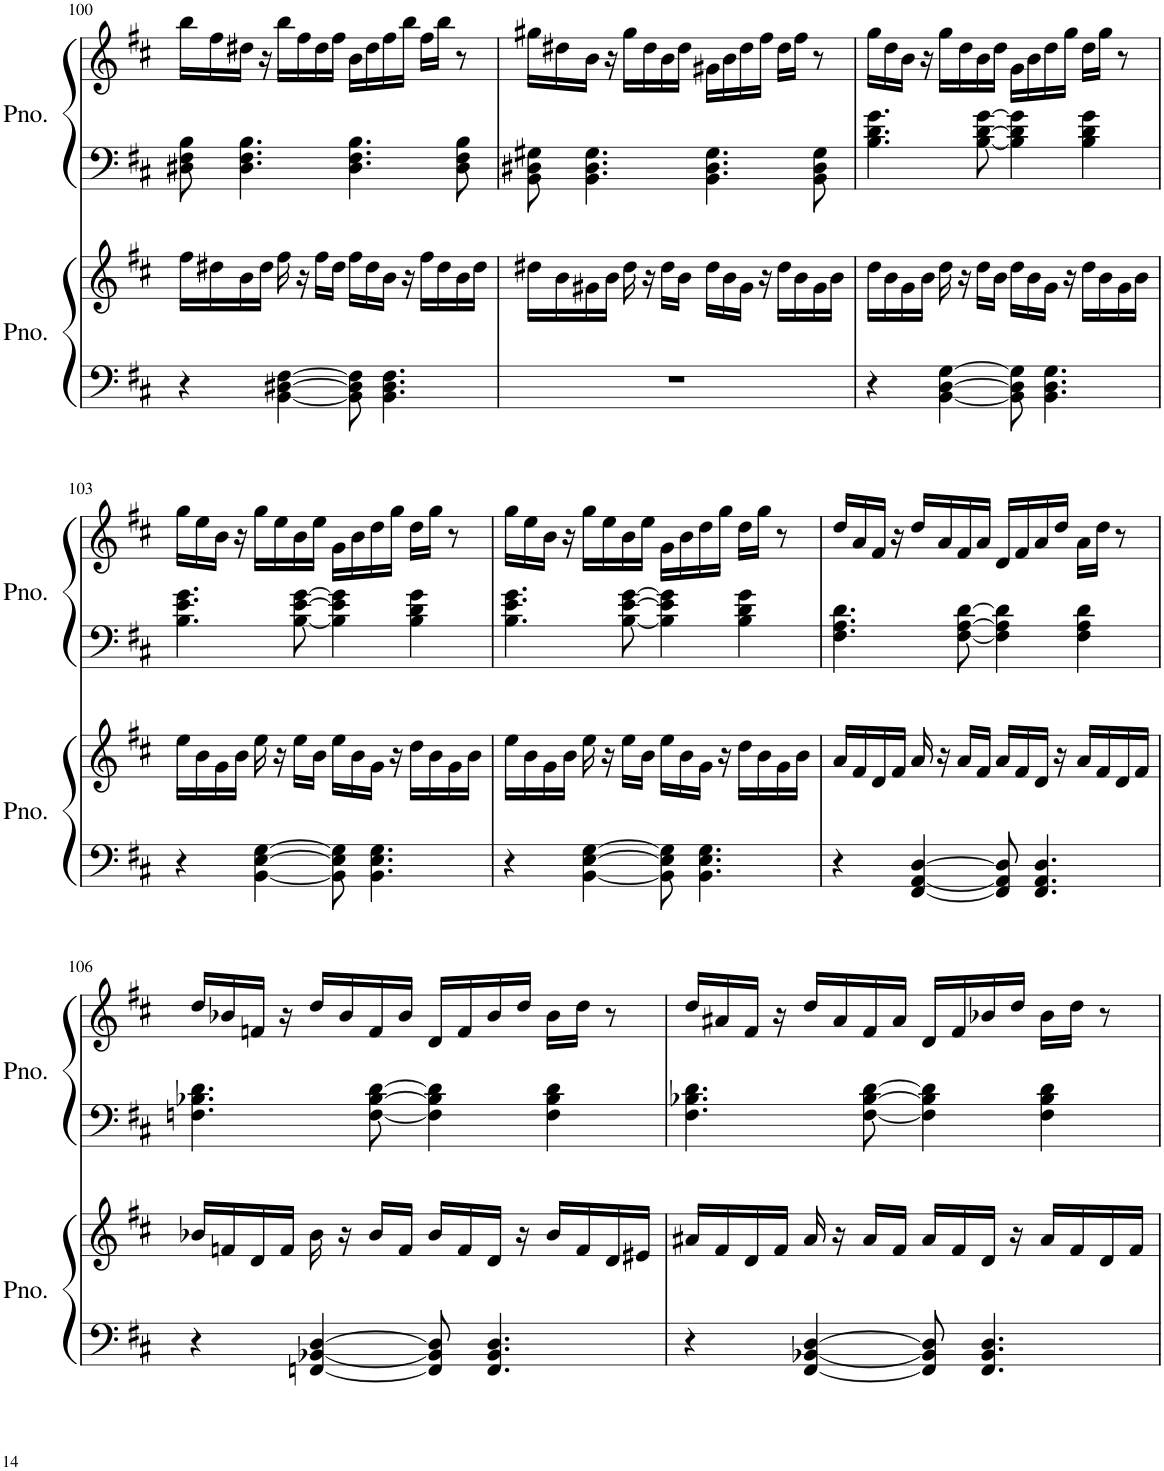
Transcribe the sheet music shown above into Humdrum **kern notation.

**kern	**kern	**kern	**kern
*part2	*part2	*part1	*part1
*staff4	*staff3	*staff2	*staff1
*I"Piano	*	*I"Piano	*
*I'Pno.	*	*I'Pno.	*
!!LO:PB:g=z
*clefF4	*clefG2	*clefF4	*clefG2
*k[f#c#]	*k[f#c#]	*k[f#c#]	*k[f#c#]
*M4/4	*M4/4	*M4/4	*M4/4
=100	=100	=100	=100
4r	16ff#\LL	8D#X\ 8F#\ 8B\	16bb\LL
.	16dd#X\	.	16ff#\
.	16b\	4.D#\ 4.F#\ 4.B\	16dd#X\JJ
.	16dd#\JJ	.	16r
[4BB\ [4D#X\ [4F#\	16ff#\	.	16bb\LL
.	16r	.	16ff#\
.	16ff#\LL	.	16dd#\
.	16dd#\JJ	.	16ff#\JJ
8BB\] 8D#\] 8F#\]	16ff#\LL	4.D#\ 4.F#\ 4.B\	16b\LL
.	16dd#\	.	16dd#\
4.BB\ 4.D#\ 4.F#\	16b\JJ	.	16ff#\
.	16r	.	16bb\JJ
.	16ff#\LL	.	16ff#\LL
.	16dd#\	.	16bb\JJ
.	16b\	8D#\ 8F#\ 8B\	8r
.	16dd#\JJ	.	.
=101	=101	=101	=101
1r	16dd#X\LL	8BB\ 8D#X\ 8G#X\	16gg#X\LL
.	16b\	.	16dd#X\
.	16g#X\	4.BB\ 4.D#\ 4.G#\	16b\JJ
.	16b\JJ	.	16r
.	16dd#\	.	16gg#\LL
.	16r	.	16dd#\
.	16dd#\LL	.	16b\
.	16b\JJ	.	16dd#\JJ
.	16dd#\LL	4.BB\ 4.D#\ 4.G#\	16g#X\LL
.	16b\	.	16b\
.	16g#\JJ	.	16dd#\
.	16r	.	16ff#\JJ
.	16dd#\LL	.	16dd#\LL
.	16b\	.	16ff#\JJ
.	16g#\	8BB\ 8D#\ 8G#\	8r
.	16b\JJ	.	.
=102	=102	=102	=102
4r	16dd\LL	4.B\ 4.d\ 4.g\	16gg\LL
.	16b\	.	16dd\
.	16g\	.	16b\JJ
.	16b\JJ	.	16r
[4BB\ [4D\ [4G\	16dd\	.	16gg\LL
.	16r	.	16dd\
.	16dd\LL	[8B\ [8d\ [8g\	16b\
.	16b\JJ	.	16dd\JJ
8BB\] 8D\] 8G\]	16dd\LL	4B\] 4d\] 4g\]	16g\LL
.	16b\	.	16b\
4.BB\ 4.D\ 4.G\	16g\JJ	.	16dd\
.	16r	.	16gg\JJ
.	16dd\LL	4B\ 4d\ 4g\	16dd\LL
.	16b\	.	16gg\JJ
.	16g\	.	8r
.	16b\JJ	.	.
!!LO:LB:g=z
=103	=103	=103	=103
4r	16ee\LL	4.B\ 4.e\ 4.g\	16gg\LL
.	16b\	.	16ee\
.	16g\	.	16b\JJ
.	16b\JJ	.	16r
[4BB\ [4E\ [4G\	16ee\	.	16gg\LL
.	16r	.	16ee\
.	16ee\LL	[8B\ [8e\ [8g\	16b\
.	16b\JJ	.	16ee\JJ
8BB\] 8E\] 8G\]	16ee\LL	4B\] 4e\] 4g\]	16g\LL
.	16b\	.	16b\
4.BB\ 4.E\ 4.G\	16g\JJ	.	16dd\
.	16r	.	16gg\JJ
.	16dd\LL	4B\ 4d\ 4g\	16dd\LL
.	16b\	.	16gg\JJ
.	16g\	.	8r
.	16b\JJ	.	.
=104	=104	=104	=104
4r	16ee\LL	4.B\ 4.e\ 4.g\	16gg\LL
.	16b\	.	16ee\
.	16g\	.	16b\JJ
.	16b\JJ	.	16r
[4BB\ [4E\ [4G\	16ee\	.	16gg\LL
.	16r	.	16ee\
.	16ee\LL	[8B\ [8e\ [8g\	16b\
.	16b\JJ	.	16ee\JJ
8BB\] 8E\] 8G\]	16ee\LL	4B\] 4e\] 4g\]	16g\LL
.	16b\	.	16b\
4.BB\ 4.E\ 4.G\	16g\JJ	.	16dd\
.	16r	.	16gg\JJ
.	16dd\LL	4B\ 4d\ 4g\	16dd\LL
.	16b\	.	16gg\JJ
.	16g\	.	8r
.	16b\JJ	.	.
=105	=105	=105	=105
4r	16a/LL	4.F#\ 4.A\ 4.d\	16dd/LL
.	16f#/	.	16a/
.	16d/	.	16f#/JJ
.	16f#/JJ	.	16r
[4FF#/ [4AA/ [4D/	16a/	.	16dd/LL
.	16r	.	16a/
.	16a/LL	[8F#\ [8A\ [8d\	16f#/
.	16f#/JJ	.	16a/JJ
8FF#/] 8AA/] 8D/]	16a/LL	4F#\] 4A\] 4d\]	16d/LL
.	16f#/	.	16f#/
4.FF#/ 4.AA/ 4.D/	16d/JJ	.	16a/
.	16r	.	16dd/JJ
.	16a/LL	4F#\ 4A\ 4d\	16a\LL
.	16f#/	.	16dd\JJ
.	16d/	.	8r
.	16f#/JJ	.	.
!!LO:LB:g=z
=106	=106	=106	=106
4r	16b-X/LL	4.Fn\ 4.B-X\ 4.d\	16dd/LL
.	16fn/	.	16b-X/
.	16d/	.	16fn/JJ
.	16f/JJ	.	16r
[4FFn/ [4BB-X/ [4D/	16b-\	.	16dd/LL
.	16r	.	16b-/
.	16b-/LL	[8F\ [8B-\ [8d\	16f/
.	16f/JJ	.	16b-/JJ
8FF/] 8BB-/] 8D/]	16b-/LL	4F\] 4B-\] 4d\]	16d/LL
.	16f/	.	16f/
4.FF/ 4.BB-/ 4.D/	16d/JJ	.	16b-/
.	16r	.	16dd/JJ
.	16b-/LL	4F\ 4B-\ 4d\	16b-\LL
.	16f/	.	16dd\JJ
.	16d/	.	8r
.	16e#X/JJ	.	.
=107	=107	=107	=107
4r	16a#X/LL	4.F#\ 4.B-X\ 4.d\	16dd/LL
.	16f#/	.	16a#X/
.	16d/	.	16f#/JJ
.	16f#/JJ	.	16r
[4FF#/ [4BB-X/ [4D/	16a#/	.	16dd/LL
.	16r	.	16a#/
.	16a#/LL	[8F#\ [8B-\ [8d\	16f#/
.	16f#/JJ	.	16a#/JJ
8FF#/] 8BB-/] 8D/]	16a#/LL	4F#\] 4B-\] 4d\]	16d/LL
.	16f#/	.	16f#/
4.FF#/ 4.BB-/ 4.D/	16d/JJ	.	16b-X/
.	16r	.	16dd/JJ
.	16a#/LL	4F#\ 4B-\ 4d\	16b-\LL
.	16f#/	.	16dd\JJ
.	16d/	.	8r
.	16f#/JJ	.	.
=	=	=	=
*-	*-	*-	*-
